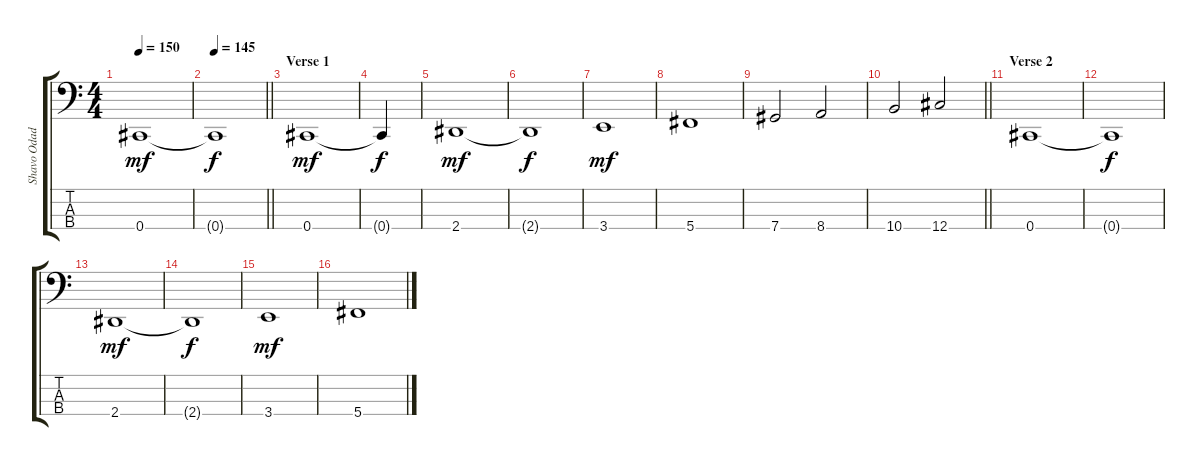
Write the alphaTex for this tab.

\track ("Shavo Odadjian" "Shavo Odad") {instrument electricbasspick}
\staff {score tabs}
\tuning (Gb2 Db2 Ab1 Db1) {hide}
\ts (4 4)
\tempo 150
\clef f4
\ks c
0.4.1{dy mf} |
\tempo 145
\barLineRight lightlight
0.4{t}.1{dy f} |
\section ("" "Verse 1")
0.4.1{dy mf} |
0.4{t}.4{dy f} |
2.4.1{dy mf} |
2.4{t}.1{dy f} |
3.4.1{dy mf} |
5.4.1 |
7.4.2 8.4.2 |
\barLineRight lightlight
10.4.2 12.4.2 |
\section ("" "Verse 2")
0.4.1 |
0.4{t}.1{dy f} |
2.4.1{dy mf} |
2.4{t}.1{dy f} |
3.4.1{dy mf} |
5.4.1
